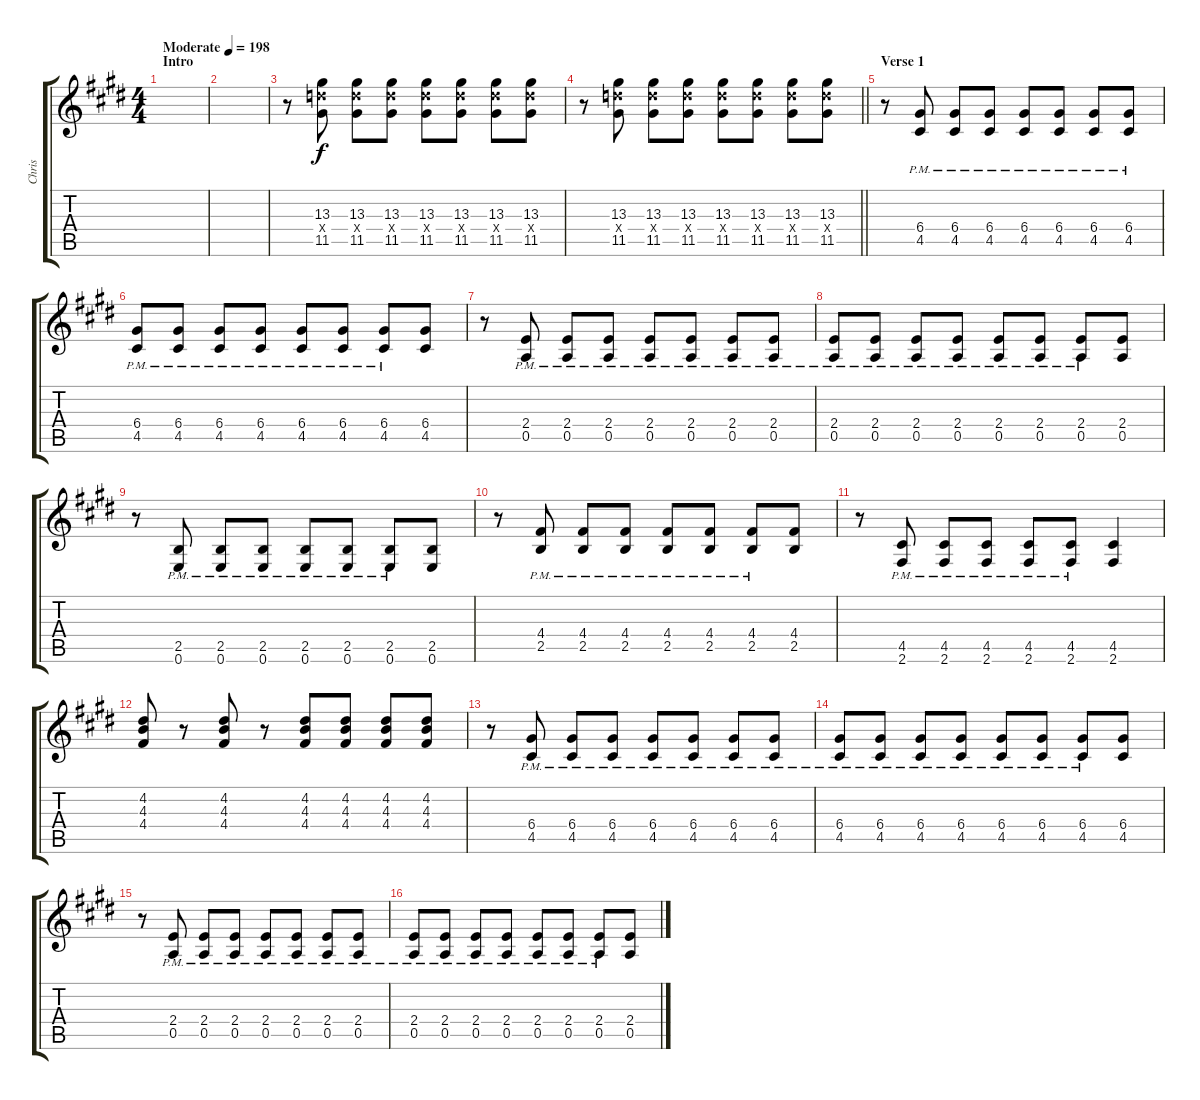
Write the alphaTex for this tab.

\track ("Chris" "Chris") {instrument distortionguitar}
\staff {score tabs}
\tuning (E4 B3 G3 D3 A2 E2) {hide}
\ts (4 4)
\section ("" "Intro")
\tempo (198 "Moderate")
\clef g2
\ks e
|
|
r.8 (13.3 12.4{x} 11.5).8 (13.3 12.4{x} 11.5).8 (13.3 12.4{x} 11.5).8 (13.3 12.4{x} 11.5).8 (13.3 12.4{x} 11.5).8 (13.3 12.4{x} 11.5).8 (13.3 12.4{x} 11.5).8 |
\barLineRight lightlight
r.8 (13.3 12.4{x} 11.5).8 (13.3 12.4{x} 11.5).8 (13.3 12.4{x} 11.5).8 (13.3 12.4{x} 11.5).8 (13.3 12.4{x} 11.5).8 (13.3 12.4{x} 11.5).8 (13.3 12.4{x} 11.5).8 |
\section ("" "Verse 1")
r.8 (6.4{pm} 4.5{pm}).8{dy f} (6.4{pm} 4.5{pm}).8 (6.4{pm} 4.5{pm}).8 (6.4{pm} 4.5{pm}).8 (6.4{pm} 4.5{pm}).8 (6.4{pm} 4.5{pm}).8 (6.4{pm} 4.5{pm}).8 |
(6.4{pm} 4.5{pm}).8 (6.4{pm} 4.5{pm}).8 (6.4{pm} 4.5{pm}).8 (6.4{pm} 4.5{pm}).8 (6.4{pm} 4.5{pm}).8 (6.4{pm} 4.5{pm}).8 (6.4{pm} 4.5{pm}).8 (6.4 4.5).8 |
r.8 (2.4{pm} 0.5{pm}).8 (2.4{pm} 0.5{pm}).8 (2.4{pm} 0.5{pm}).8 (2.4{pm} 0.5{pm}).8 (2.4{pm} 0.5{pm}).8 (2.4{pm} 0.5{pm}).8 (2.4{pm} 0.5{pm}).8 |
(2.4{pm} 0.5{pm}).8 (2.4{pm} 0.5{pm}).8 (2.4{pm} 0.5{pm}).8 (2.4{pm} 0.5{pm}).8 (2.4{pm} 0.5{pm}).8 (2.4{pm} 0.5{pm}).8 (2.4{pm} 0.5{pm}).8 (2.4 0.5).8 |
r.8 (2.5{pm} 0.6{pm}).8 (2.5{pm} 0.6{pm}).8 (2.5{pm} 0.6{pm}).8 (2.5{pm} 0.6{pm}).8 (2.5{pm} 0.6{pm}).8 (2.5{pm} 0.6{pm}).8 (2.5 0.6).8 |
r.8 (4.4{pm} 2.5{pm}).8 (4.4{pm} 2.5{pm}).8 (4.4{pm} 2.5{pm}).8 (4.4{pm} 2.5{pm}).8 (4.4{pm} 2.5{pm}).8 (4.4{pm} 2.5{pm}).8 (4.4 2.5).8 |
r.8 (4.5{pm} 2.6{pm}).8 (4.5{pm} 2.6{pm}).8 (4.5{pm} 2.6{pm}).8 (4.5{pm} 2.6{pm}).8 (4.5{pm} 2.6{pm}).8 (4.5 2.6).4 |
(4.2 4.3 4.4).8 r.8 (4.2 4.3 4.4).8 r.8 (4.2 4.3 4.4).8 (4.2 4.3 4.4).8 (4.2 4.3 4.4).8 (4.2 4.3 4.4).8 |
r.8 (6.4{pm} 4.5{pm}).8 (6.4{pm} 4.5{pm}).8 (6.4{pm} 4.5{pm}).8 (6.4{pm} 4.5{pm}).8 (6.4{pm} 4.5{pm}).8 (6.4{pm} 4.5{pm}).8 (6.4{pm} 4.5{pm}).8 |
(6.4{pm} 4.5{pm}).8 (6.4{pm} 4.5{pm}).8 (6.4{pm} 4.5{pm}).8 (6.4{pm} 4.5{pm}).8 (6.4{pm} 4.5{pm}).8 (6.4{pm} 4.5{pm}).8 (6.4{pm} 4.5{pm}).8 (6.4 4.5).8 |
r.8 (2.4{pm} 0.5{pm}).8 (2.4{pm} 0.5{pm}).8 (2.4{pm} 0.5{pm}).8 (2.4{pm} 0.5{pm}).8 (2.4{pm} 0.5{pm}).8 (2.4{pm} 0.5{pm}).8 (2.4{pm} 0.5{pm}).8 |
(2.4{pm} 0.5{pm}).8 (2.4{pm} 0.5{pm}).8 (2.4{pm} 0.5{pm}).8 (2.4{pm} 0.5{pm}).8 (2.4{pm} 0.5{pm}).8 (2.4{pm} 0.5{pm}).8 (2.4{pm} 0.5{pm}).8 (2.4 0.5).8
